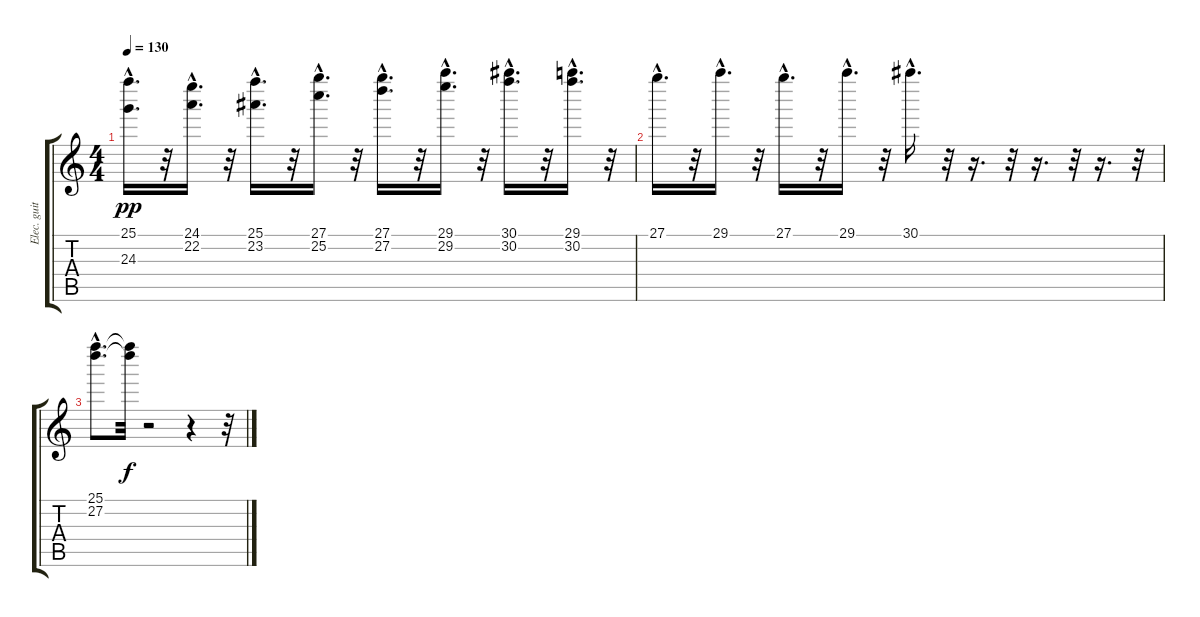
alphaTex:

\track ("Elec. guitar" "Elec. guit") {instrument acousticguitarnylon}
\staff {score tabs}
\tuning (E4 B3 G3 D3 A2 E2) {hide}
\ts (4 4)
\tempo 130
\clef g2
\ks c
(25.1{hac} 24.3{hac}).16{d dy pp} r.32 (24.1{hac} 22.2{hac}).16{d} r.32 (25.1{hac} 23.2{hac}).16{d} r.32 (27.1{hac} 25.2{hac}).16{d} r.32 (27.1{hac} 27.2{hac}).16{d} r.32 (29.1{hac} 29.2{hac}).16{d} r.32 (30.1{hac} 30.2{hac}).16{d} r.32 (29.1{hac} 30.2{hac}).16{d} r.32 |
27.1{hac}.16{d} r.32 29.1{hac}.16{d} r.32 27.1{hac}.16{d} r.32 29.1{hac}.16{d} r.32 30.1{hac}.16{d} r.32 r.16{d} r.32 r.16{d} r.32 r.16{d} r.32 |
(25.1{hac} 27.2{hac}).8{d} (25.1{t} 27.2{t}).32{dy f} r.2 r.4 r.32
